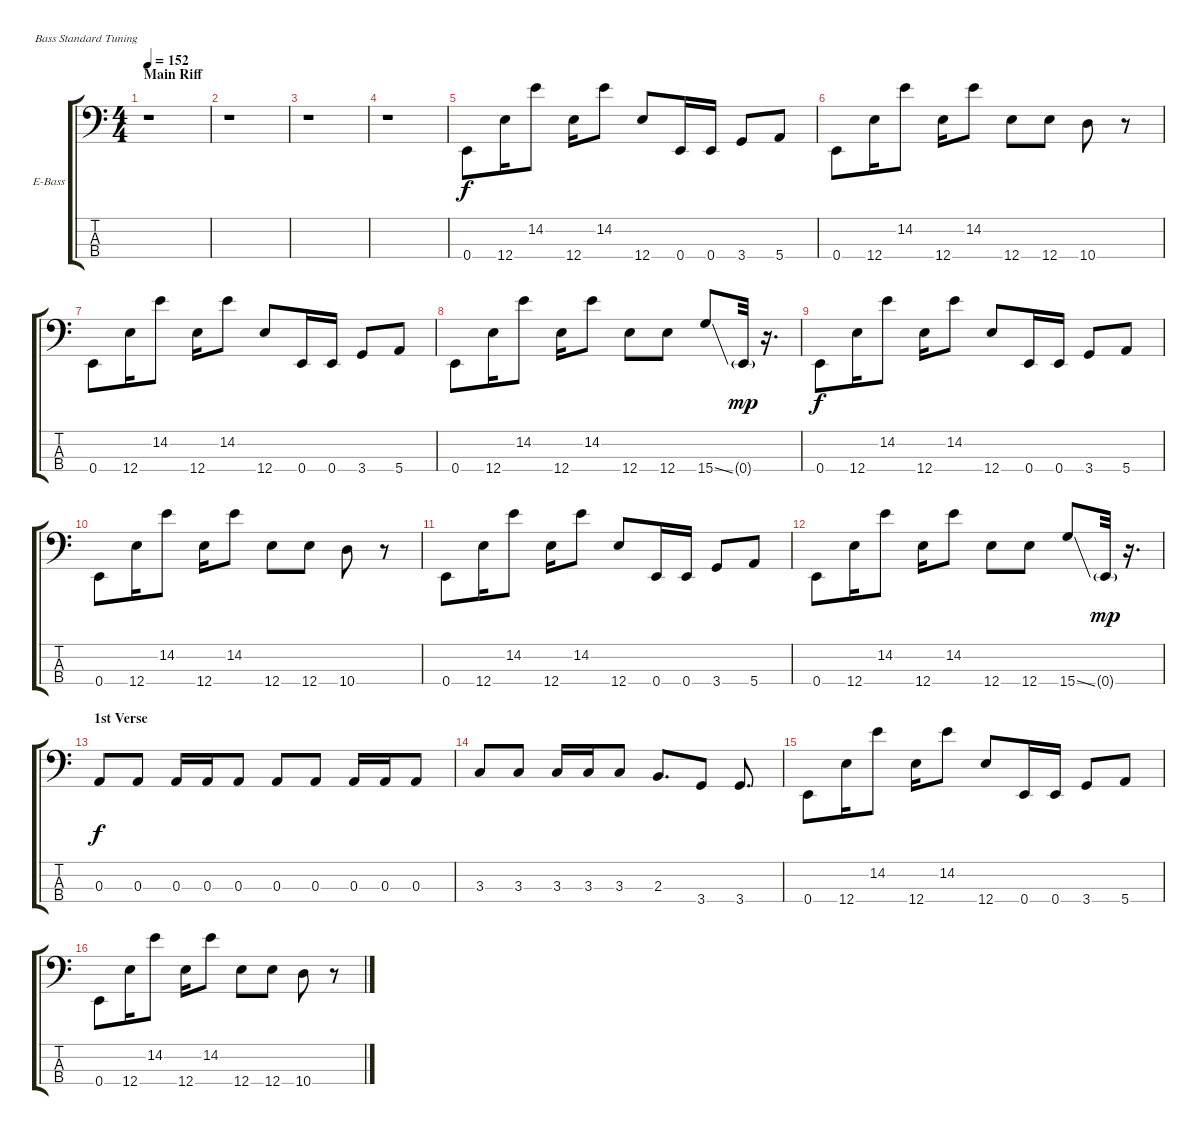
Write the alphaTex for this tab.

\bracketExtendMode groupsimilarinstruments
\firstSystemTrackNameOrientation horizontal
\otherSystemsTrackNameOrientation horizontal
\track ("Bass" "E-Bass") {instrument electricbassfinger}
\staff {score tabs}
\tuning (G2 D2 A1 E1)
\ts (4 4)
\section ("" "Main Riff")
\tempo 152
\clef f4
\ks c
r.1{dy f} |
r.1 |
r.1 |
r.1 |
0.4.8 12.4.16 14.2.8 12.4.16 14.2.8 12.4.8 0.4.16 0.4.16 3.4.8 5.4.8 |
0.4.8 12.4.16 14.2.8 12.4.16 14.2.8 12.4.8 12.4.8 10.4.8 r.8 |
0.4.8 12.4.16 14.2.8 12.4.16 14.2.8 12.4.8 0.4.16 0.4.16 3.4.8 5.4.8 |
0.4.8 12.4.16 14.2.8 12.4.16 14.2.8 12.4.8 12.4.8 15.4{ss}.8 0.4{g}.32{dy mp} r.16{d} |
0.4.8{dy f} 12.4.16 14.2.8 12.4.16 14.2.8 12.4.8 0.4.16 0.4.16 3.4.8 5.4.8 |
0.4.8 12.4.16 14.2.8 12.4.16 14.2.8 12.4.8 12.4.8 10.4.8 r.8 |
0.4.8 12.4.16 14.2.8 12.4.16 14.2.8 12.4.8 0.4.16 0.4.16 3.4.8 5.4.8 |
0.4.8 12.4.16 14.2.8 12.4.16 14.2.8 12.4.8 12.4.8 15.4{ss}.8 0.4{g}.32{dy mp} r.16{d} |
\section ("" "1st Verse")
0.3.8{dy f} 0.3.8 0.3.16 0.3.16 0.3.8 0.3.8 0.3.8 0.3.16 0.3.16 0.3.8 |
3.3.8 3.3.8 3.3.16 3.3.16 3.3.8 2.3.8{d} 3.4.8 3.4.8{d} |
0.4.8 12.4.16 14.2.8 12.4.16 14.2.8 12.4.8 0.4.16 0.4.16 3.4.8 5.4.8 |
0.4.8 12.4.16 14.2.8 12.4.16 14.2.8 12.4.8 12.4.8 10.4.8 r.8
